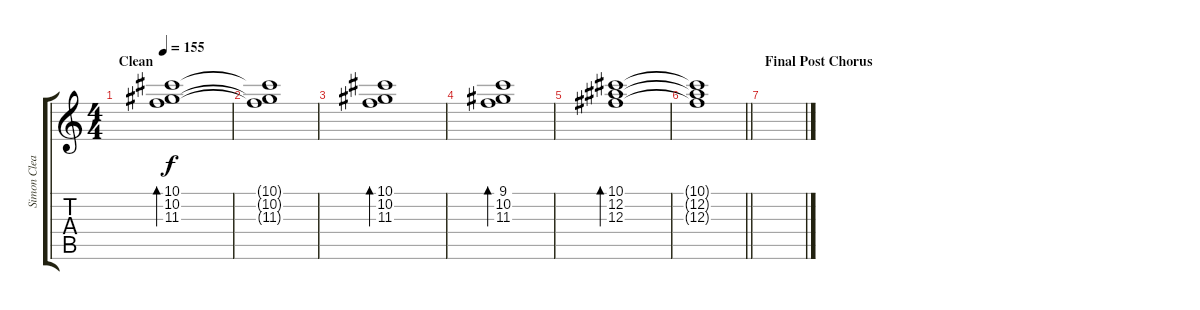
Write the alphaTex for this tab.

\track ("Simon Clean" "Simon Clea") {instrument electricguitarjazz}
\staff {score tabs}
\tuning (Eb4 Bb3 Gb3 Db3 Ab2 Db2) {hide}
\ts (4 4)
\section ("" "Clean")
\tempo 155
\clef g2
\ks c
(10.1 10.2 11.3).1{bd 120 dy f} |
(10.1{t} 10.2{t} 11.3{t}).1 |
(10.1 10.2 11.3).1{bd 120} |
(9.1 10.2 11.3).1{bd 120} |
(10.1 12.2 12.3).1{bd 120} |
\barLineRight lightlight
(10.1{t} 12.2{t} 12.3{t}).1 |
\section ("" "Final Post Chorus")
